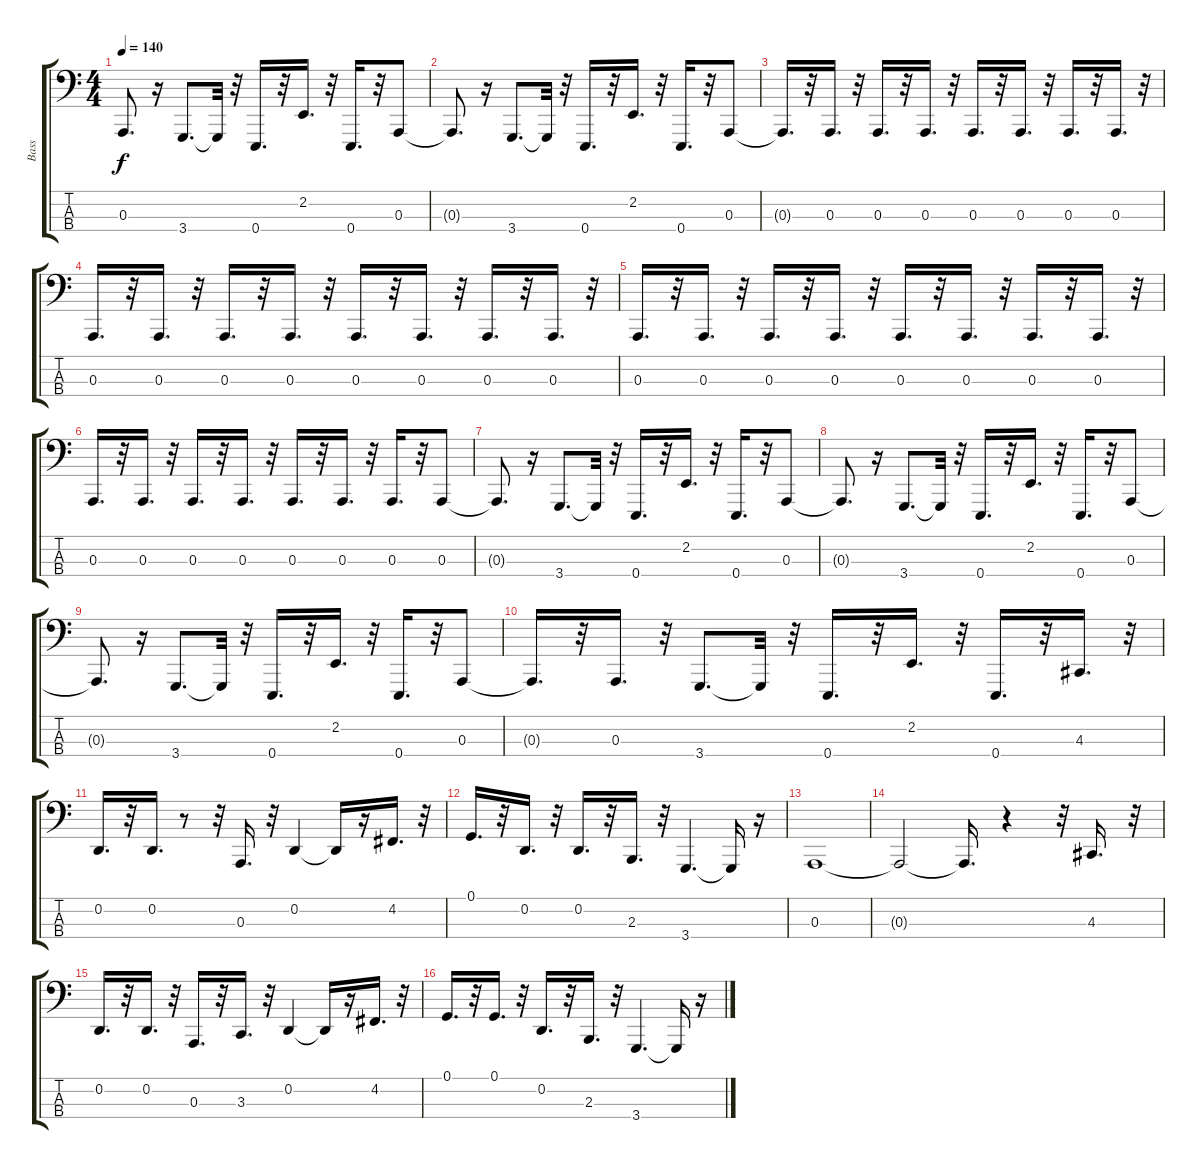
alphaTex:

\track ("Bass" "Bass") {instrument acousticgrandpiano}
\staff {score tabs}
\tuning (G2 D2 A1 E1) {hide}
\ts (4 4)
\tempo 140
\clef f4
\ks c
0.3{t}.8{d dy f} r.16 3.4.8{d} 3.4{t}.32 r.32 0.4.16{d} r.32 2.2.16{d} r.32 0.4.16{d} r.32 0.3.8 |
0.3{t}.8{d} r.16 3.4.8{d} 3.4{t}.32 r.32 0.4.16{d} r.32 2.2.16{d} r.32 0.4.16{d} r.32 0.3.8 |
0.3{t}.16{d} r.32 0.3.16{d} r.32 0.3.16{d} r.32 0.3.16{d} r.32 0.3.16{d} r.32 0.3.16{d} r.32 0.3.16{d} r.32 0.3.16{d} r.32 |
0.3.16{d} r.32 0.3.16{d} r.32 0.3.16{d} r.32 0.3.16{d} r.32 0.3.16{d} r.32 0.3.16{d} r.32 0.3.16{d} r.32 0.3.16{d} r.32 |
0.3.16{d} r.32 0.3.16{d} r.32 0.3.16{d} r.32 0.3.16{d} r.32 0.3.16{d} r.32 0.3.16{d} r.32 0.3.16{d} r.32 0.3.16{d} r.32 |
0.3.16{d} r.32 0.3.16{d} r.32 0.3.16{d} r.32 0.3.16{d} r.32 0.3.16{d} r.32 0.3.16{d} r.32 0.3.16{d} r.32 0.3.8 |
0.3{t}.8{d} r.16 3.4.8{d} 3.4{t}.32 r.32 0.4.16{d} r.32 2.2.16{d} r.32 0.4.16{d} r.32 0.3.8 |
0.3{t}.8{d} r.16 3.4.8{d} 3.4{t}.32 r.32 0.4.16{d} r.32 2.2.16{d} r.32 0.4.16{d} r.32 0.3.8 |
0.3{t}.8{d} r.16 3.4.8{d} 3.4{t}.32 r.32 0.4.16{d} r.32 2.2.16{d} r.32 0.4.16{d} r.32 0.3.8 |
0.3{t}.16{d} r.32 0.3.16{d} r.32 3.4.8{d} 3.4{t}.32 r.32 0.4.16{d} r.32 2.2.16{d} r.32 0.4.16{d} r.32 4.3.16{d} r.32 |
0.2.16{d} r.32 0.2.16{d} r.8 r.32 0.3.16{d} r.32 0.2.4 0.2{t}.16 r.16 4.2.16{d} r.32 |
0.1.16{d} r.32 0.2.16{d} r.32 0.2.16{d} r.32 2.3.16{d} r.32 3.4.4{d} 3.4{t}.16 r.16 |
0.3.1 |
0.3{t}.2 0.3{t}.16{d} r.4 r.32 4.3.16{d} r.32 |
0.2.16{d} r.32 0.2.16{d} r.32 0.3.16{d} r.32 3.3.16{d} r.32 0.2.4 0.2{t}.16 r.16 4.2.16{d} r.32 |
0.1.16{d} r.32 0.1.16{d} r.32 0.2.16{d} r.32 2.3.16{d} r.32 3.4.4{d} 3.4{t}.16 r.16
